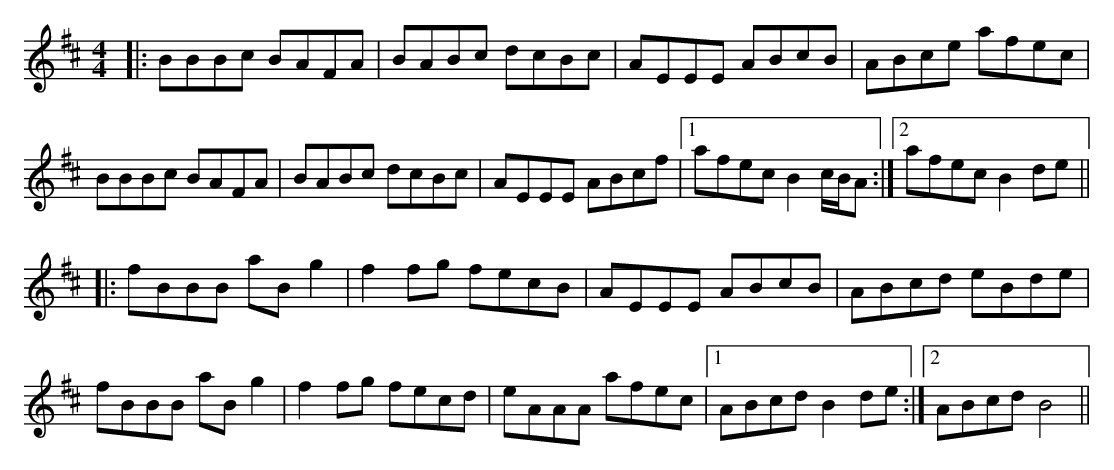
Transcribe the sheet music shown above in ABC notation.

X:1
M:4/4
K:Bmin
|:BBBc BAFA|BABc dcBc|AEEE ABcB|ABce afec|
BBBc BAFA|BABc dcBc|AEEE ABcf|1 afec B2 c/B/A:|2 afec B2de||
|:fBBB aBg2|f2fg fecB|AEEE ABcB|ABcd eBde|
fBBB aBg2|f2fg fecd|eAAA afec|1 ABcd B2 de:|2 ABcd B4||
